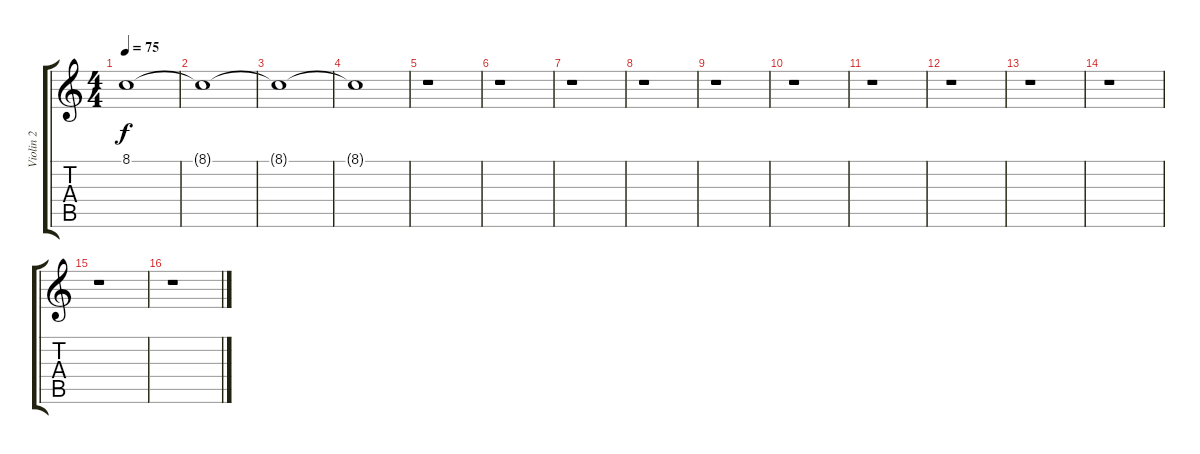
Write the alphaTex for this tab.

\track ("Violin 2" "Violin 2") {instrument violin}
\staff {score tabs}
\tuning (E4 B3 G3 D3 A2 E2) {hide}
\ts (4 4)
\tempo 75
\clef g2
\ks c
8.1.1{dy f volume 0} |
8.1{t}.1 |
8.1{t}.1 |
8.1{t}.1 |
r.1 |
r.1 |
r.1 |
r.1 |
r.1 |
r.1 |
r.1 |
r.1 |
r.1 |
r.1 |
r.1 |
r.1
